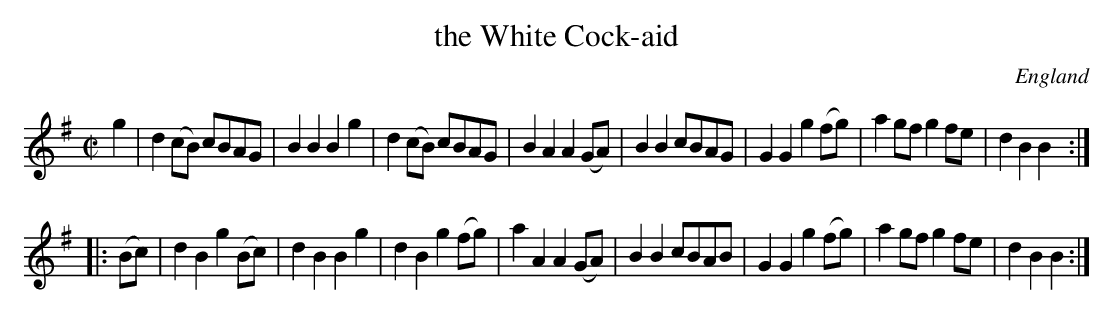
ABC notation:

X:1
T:the White Cock-aid
L:1/8
M:C|
O:England
K:G major
g2 |\
d2(cB) cBAG | B2B2 B2g2 | d2(cB) cBAG | B2A2 A2(GA) |\
B2B2 cBAG | G2G2 g2(fg) | a2gf g2fe | d2B2 B2 ::
(Bc) |\
d2B2 g2(Bc) | d2B2 B2g2 | d2B2 g2(fg) | a2A2 A2(GA) |\
B2B2 cBAB | G2G2 g2(fg) | a2gf g2fe | d2B2 B2 :|
